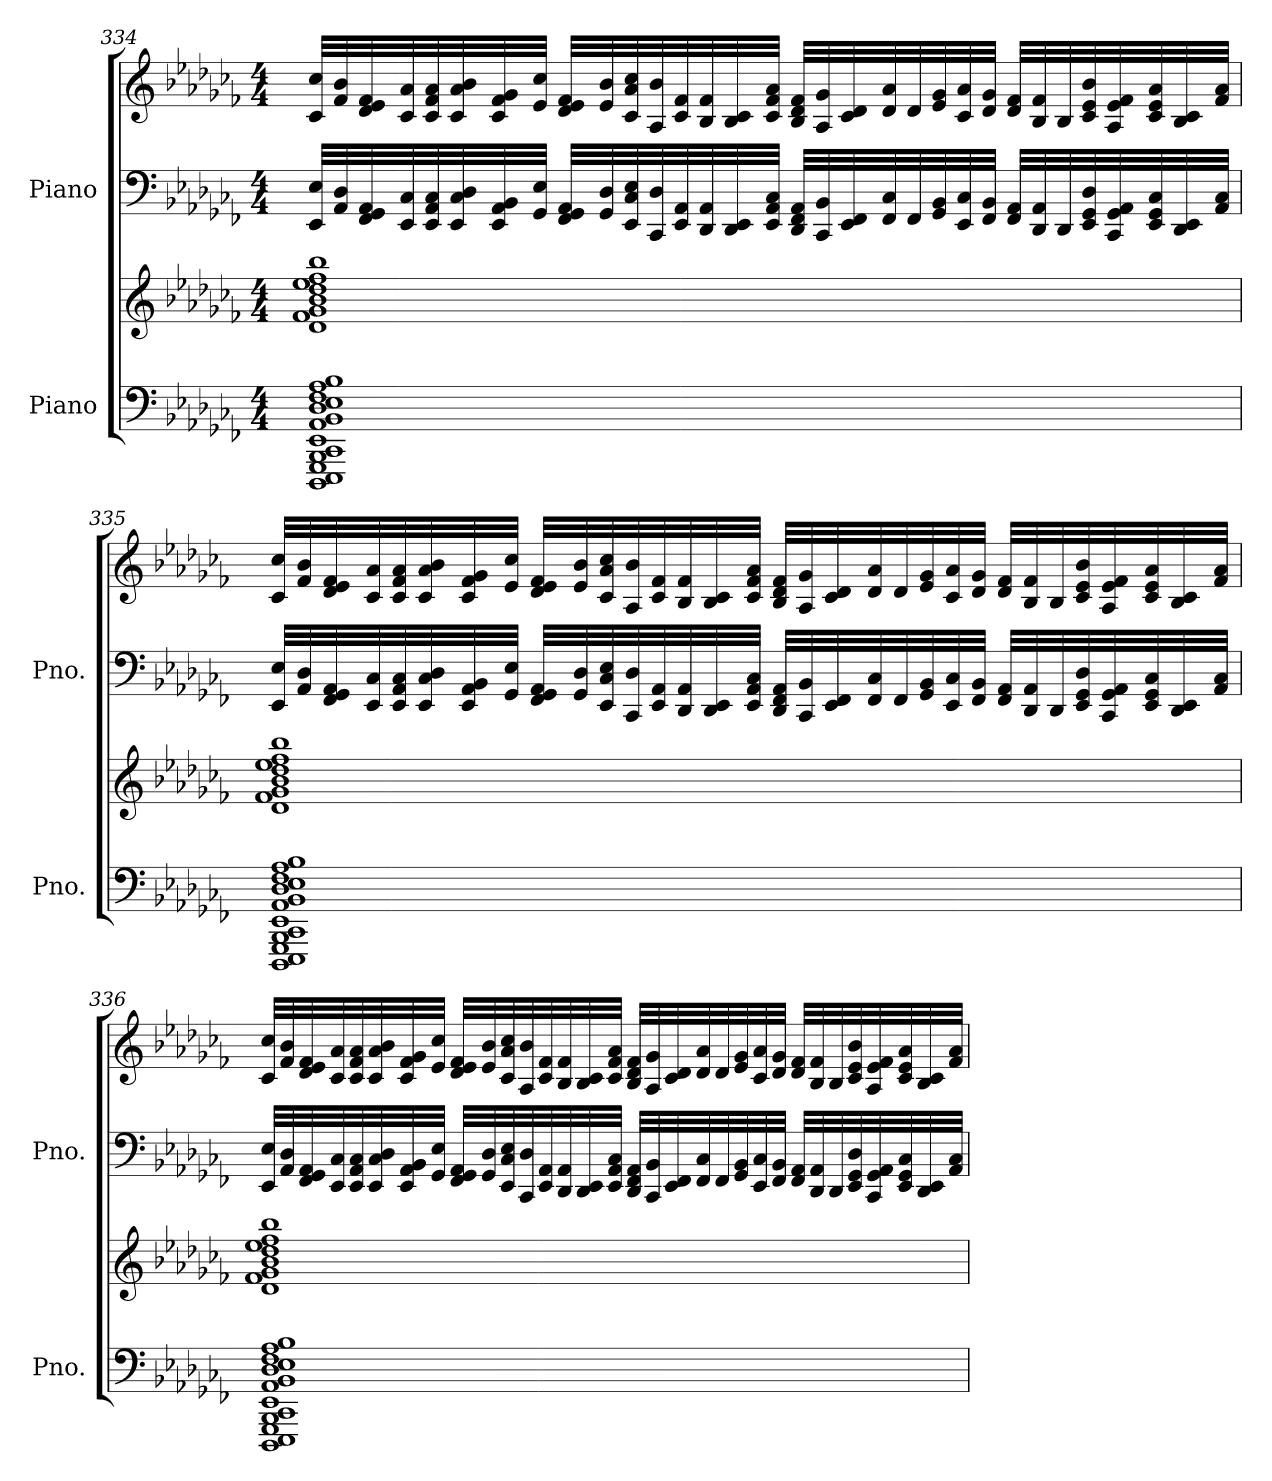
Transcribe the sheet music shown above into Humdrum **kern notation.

**kern	**kern	**kern	**kern
*part2	*part2	*part1	*part1
*staff4	*staff3	*staff2	*staff1
*I"Piano	*	*I"Piano	*
*I'Pno.	*	*I'Pno.	*
!!LO:LB:g=z
*clefF4	*clefG2	*clefF4	*clefG2
*ITrd14c24	*ITrd14c24	*ITrd-21c-36	*ITrd-21c-36
*k[b-e-a-d-g-c-f-]	*k[b-e-a-d-g-c-f-]	*k[b-e-a-d-g-c-f-]	*k[b-e-a-d-g-c-f-]
*M4/4	*M4/4	*M4/4	*M4/4
=334	=334	=334	=334
1DDDDD- 1EEEEE- 1GGGGG- 1BBBBB- 1CCCC- 1EEEE- 1AAAA- 1BBBB- 1DDD- 1EEE- 1FFF- 1AAA- 1BBB-	1DD- 1FF- 1GG- 1BB- 1D- 1E- 1F- 1B-	32ee-/ 32eee-/LLL	32cccc-/ 32ccccc-/LLL
.	.	32aa-/ 32ddd-/	32ffff-/ 32bbbb-/
.	.	32ff-/ 32gg-/ 32aa-/	32dddd-/ 32eeee-/ 32ffff-/
.	.	32ee-/ 32ccc-/	32cccc-/ 32aaaa-/
.	.	32ee-/ 32aa-/ 32ccc-/	32cccc-/ 32ffff-/ 32aaaa-/
.	.	32ee-/ 32ccc-/ 32ddd-/	32cccc-/ 32aaaa-/ 32bbbb-/
.	.	32ee-/ 32aa-/ 32bb-/	32cccc-/ 32ffff-/ 32gggg-/
.	.	32gg-/ 32eee-/JJJ	32eeee-/ 32ccccc-/JJJ
.	.	32ff-/ 32gg-/ 32aa-/LLL	32dddd-/ 32eeee-/ 32ffff-/LLL
.	.	32gg-/ 32ddd-/	32eeee-/ 32bbbb-/
.	.	32ee-/ 32ccc-/ 32eee-/	32cccc-/ 32aaaa-/ 32ccccc-/
.	.	32cc-/ 32ddd-/	32aaa-/ 32bbbb-/
.	.	32ee-/ 32aa-/	32cccc-/ 32ffff-/
.	.	32dd-/ 32aa-/	32bbb-/ 32ffff-/
.	.	32dd-/ 32ee-/	32bbb-/ 32cccc-/
.	.	32ee-/ 32aa-/ 32ccc-/JJJ	32cccc-/ 32ffff-/ 32aaaa-/JJJ
.	.	32dd-/ 32ff-/ 32aa-/LLL	32bbb-/ 32dddd-/ 32ffff-/LLL
.	.	32cc-/ 32bb-/	32aaa-/ 32gggg-/
.	.	32ee-/ 32ff-/	32cccc-/ 32dddd-/
.	.	32ff-/ 32ccc-/	32dddd-/ 32aaaa-/
.	.	32ff-/	32dddd-/
.	.	32gg-/ 32bb-/	32eeee-/ 32gggg-/
.	.	32ee-/ 32ccc-/	32cccc-/ 32aaaa-/
.	.	32ff-/ 32bb-/JJJ	32dddd-/ 32gggg-/JJJ
.	.	32ff-/ 32aa-/LLL	32dddd-/ 32ffff-/LLL
.	.	32dd-/ 32aa-/	32bbb-/ 32ffff-/
.	.	32dd-/	32bbb-/
.	.	32ee-/ 32gg-/ 32ddd-/	32cccc-/ 32eeee-/ 32bbbb-/
.	.	32cc-/ 32gg-/ 32aa-/	32aaa-/ 32eeee-/ 32ffff-/
.	.	32ee-/ 32gg-/ 32ccc-/	32cccc-/ 32eeee-/ 32aaaa-/
.	.	32dd-/ 32ee-/	32bbb-/ 32cccc-/
.	.	32aa-/ 32ccc-/JJJ	32ffff-/ 32aaaa-/JJJ
!!LO:LB:g=z
=335	=335	=335	=335
1DDDDD- 1EEEEE- 1GGGGG- 1BBBBB- 1CCCC- 1EEEE- 1AAAA- 1BBBB- 1DDD- 1EEE- 1FFF- 1AAA- 1BBB-	1DD- 1FF- 1GG- 1BB- 1D- 1E- 1F- 1B-	32ee-/ 32eee-/LLL	32cccc-/ 32ccccc-/LLL
.	.	32aa-/ 32ddd-/	32ffff-/ 32bbbb-/
.	.	32ff-/ 32gg-/ 32aa-/	32dddd-/ 32eeee-/ 32ffff-/
.	.	32ee-/ 32ccc-/	32cccc-/ 32aaaa-/
.	.	32ee-/ 32aa-/ 32ccc-/	32cccc-/ 32ffff-/ 32aaaa-/
.	.	32ee-/ 32ccc-/ 32ddd-/	32cccc-/ 32aaaa-/ 32bbbb-/
.	.	32ee-/ 32aa-/ 32bb-/	32cccc-/ 32ffff-/ 32gggg-/
.	.	32gg-/ 32eee-/JJJ	32eeee-/ 32ccccc-/JJJ
.	.	32ff-/ 32gg-/ 32aa-/LLL	32dddd-/ 32eeee-/ 32ffff-/LLL
.	.	32gg-/ 32ddd-/	32eeee-/ 32bbbb-/
.	.	32ee-/ 32ccc-/ 32eee-/	32cccc-/ 32aaaa-/ 32ccccc-/
.	.	32cc-/ 32ddd-/	32aaa-/ 32bbbb-/
.	.	32ee-/ 32aa-/	32cccc-/ 32ffff-/
.	.	32dd-/ 32aa-/	32bbb-/ 32ffff-/
.	.	32dd-/ 32ee-/	32bbb-/ 32cccc-/
.	.	32ee-/ 32aa-/ 32ccc-/JJJ	32cccc-/ 32ffff-/ 32aaaa-/JJJ
.	.	32dd-/ 32ff-/ 32aa-/LLL	32bbb-/ 32dddd-/ 32ffff-/LLL
.	.	32cc-/ 32bb-/	32aaa-/ 32gggg-/
.	.	32ee-/ 32ff-/	32cccc-/ 32dddd-/
.	.	32ff-/ 32ccc-/	32dddd-/ 32aaaa-/
.	.	32ff-/	32dddd-/
.	.	32gg-/ 32bb-/	32eeee-/ 32gggg-/
.	.	32ee-/ 32ccc-/	32cccc-/ 32aaaa-/
.	.	32ff-/ 32bb-/JJJ	32dddd-/ 32gggg-/JJJ
.	.	32ff-/ 32aa-/LLL	32dddd-/ 32ffff-/LLL
.	.	32dd-/ 32aa-/	32bbb-/ 32ffff-/
.	.	32dd-/	32bbb-/
.	.	32ee-/ 32gg-/ 32ddd-/	32cccc-/ 32eeee-/ 32bbbb-/
.	.	32cc-/ 32gg-/ 32aa-/	32aaa-/ 32eeee-/ 32ffff-/
.	.	32ee-/ 32gg-/ 32ccc-/	32cccc-/ 32eeee-/ 32aaaa-/
.	.	32dd-/ 32ee-/	32bbb-/ 32cccc-/
.	.	32aa-/ 32ccc-/JJJ	32ffff-/ 32aaaa-/JJJ
!!LO:PB:g=z
=336	=336	=336	=336
1DDDDD- 1EEEEE- 1GGGGG- 1BBBBB- 1CCCC- 1EEEE- 1AAAA- 1BBBB- 1DDD- 1EEE- 1FFF- 1AAA- 1BBB-	1DD- 1FF- 1GG- 1BB- 1D- 1E- 1F- 1B-	32ee-/ 32eee-/LLL	32cccc-/ 32ccccc-/LLL
.	.	32aa-/ 32ddd-/	32ffff-/ 32bbbb-/
.	.	32ff-/ 32gg-/ 32aa-/	32dddd-/ 32eeee-/ 32ffff-/
.	.	32ee-/ 32ccc-/	32cccc-/ 32aaaa-/
.	.	32ee-/ 32aa-/ 32ccc-/	32cccc-/ 32ffff-/ 32aaaa-/
.	.	32ee-/ 32ccc-/ 32ddd-/	32cccc-/ 32aaaa-/ 32bbbb-/
.	.	32ee-/ 32aa-/ 32bb-/	32cccc-/ 32ffff-/ 32gggg-/
.	.	32gg-/ 32eee-/JJJ	32eeee-/ 32ccccc-/JJJ
.	.	32ff-/ 32gg-/ 32aa-/LLL	32dddd-/ 32eeee-/ 32ffff-/LLL
.	.	32gg-/ 32ddd-/	32eeee-/ 32bbbb-/
.	.	32ee-/ 32ccc-/ 32eee-/	32cccc-/ 32aaaa-/ 32ccccc-/
.	.	32cc-/ 32ddd-/	32aaa-/ 32bbbb-/
.	.	32ee-/ 32aa-/	32cccc-/ 32ffff-/
.	.	32dd-/ 32aa-/	32bbb-/ 32ffff-/
.	.	32dd-/ 32ee-/	32bbb-/ 32cccc-/
.	.	32ee-/ 32aa-/ 32ccc-/JJJ	32cccc-/ 32ffff-/ 32aaaa-/JJJ
.	.	32dd-/ 32ff-/ 32aa-/LLL	32bbb-/ 32dddd-/ 32ffff-/LLL
.	.	32cc-/ 32bb-/	32aaa-/ 32gggg-/
.	.	32ee-/ 32ff-/	32cccc-/ 32dddd-/
.	.	32ff-/ 32ccc-/	32dddd-/ 32aaaa-/
.	.	32ff-/	32dddd-/
.	.	32gg-/ 32bb-/	32eeee-/ 32gggg-/
.	.	32ee-/ 32ccc-/	32cccc-/ 32aaaa-/
.	.	32ff-/ 32bb-/JJJ	32dddd-/ 32gggg-/JJJ
.	.	32ff-/ 32aa-/LLL	32dddd-/ 32ffff-/LLL
.	.	32dd-/ 32aa-/	32bbb-/ 32ffff-/
.	.	32dd-/	32bbb-/
.	.	32ee-/ 32gg-/ 32ddd-/	32cccc-/ 32eeee-/ 32bbbb-/
.	.	32cc-/ 32gg-/ 32aa-/	32aaa-/ 32eeee-/ 32ffff-/
.	.	32ee-/ 32gg-/ 32ccc-/	32cccc-/ 32eeee-/ 32aaaa-/
.	.	32dd-/ 32ee-/	32bbb-/ 32cccc-/
.	.	32aa-/ 32ccc-/JJJ	32ffff-/ 32aaaa-/JJJ
=	=	=	=
*-	*-	*-	*-
